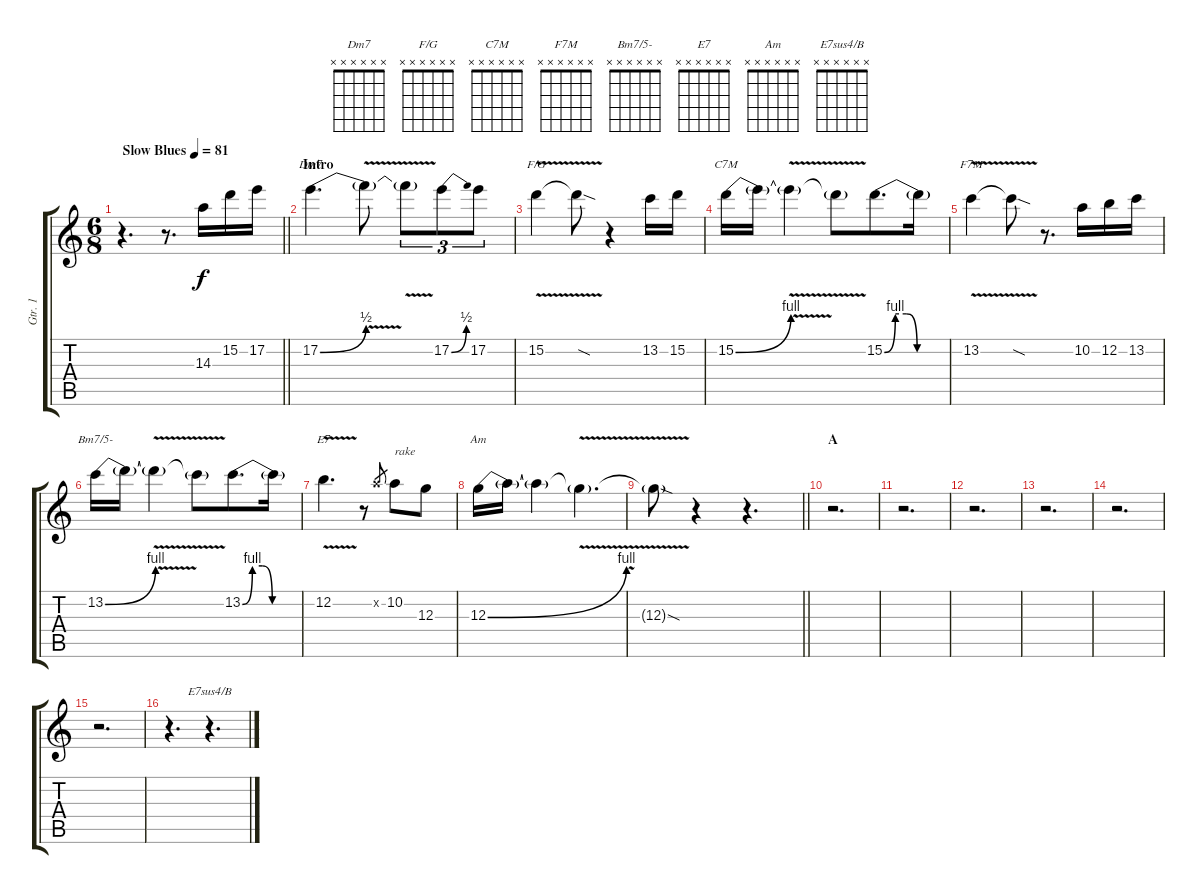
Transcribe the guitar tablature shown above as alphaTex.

\track ("Gtr. 1" "Gtr. 1") {instrument distortionguitar}
\staff {score tabs}
\tuning (E4 B3 G3 D3 A2 E2) {hide}
\chord ("Dm7" x x x x x x)
\chord ("F/G" x x x x x x)
\chord ("C7M" x x x x x x)
\chord ("F7M" x x x x x x)
\chord ("Bm7/5-" x x x x x x)
\chord ("E7" x x x x x x)
\chord ("Am" x x x x x x)
\chord ("E7sus4/B" x x x x x x)
\ts (6 8)
\tempo (81 "Slow Blues")
\clef g2
\barLineRight lightlight
\ks c
r.4{d dy f instrument distortionguitar} r.8{d} 14.3.16 15.2.16 17.2.16 |
\section ("" "Intro")
17.2{be (bend 0 0 60 2)}.4{d ch "Dm7"} 17.2{v t}.8 17.2{t}.8{tu (3 2)} 17.2{be (bend 0 0 60 2)}.8{tu (3 2)} 17.2.8{tu (3 2)} |
15.2{v}.4{ch "F/G"} 15.2{sod t}.8 r.4 13.2.16 15.2.16 |
15.2{be (bend 0 0 60 4)}.16{ch "C7M"} 15.2{t}.16 15.2{v t}.4 15.2{t}.8 15.2{be (custom 0 0 10 4 20 4 30 0 60 0)}.8{d} 15.2{t}.16 |
13.2{v}.4{ch "F7M"} 13.2{sod t}.8 r.8{d} 10.2.16 12.2.16 13.2.16 |
13.2{be (bend 0 0 60 4)}.16{ch "Bm7/5-"} 13.2{t}.16 13.2{v t}.4 13.2{t}.8 13.2{be (custom 0 0 10 4 20 4 30 0 60 0)}.8{d} 13.2{t}.16 |
12.2{v}.4{d ch "E7"} r.8 10.2{x}.8{gr} 10.2.8{txt "rake"} 12.3.8 |
12.3{be (bend 0 0 60 4)}.16{ch "Am"} 12.3{t}.16 12.3{t}.4 12.3{v t}.4{d} |
\barLineRight lightlight
12.3{sod t}.8 r.4 r.4{d} |
\section ("" "A")
r.2{d} |
r.2{d} |
r.2{d} |
r.2{d} |
r.2{d} |
r.2{d} |
r.4{d} r.4{d ch "E7sus4/B"}
